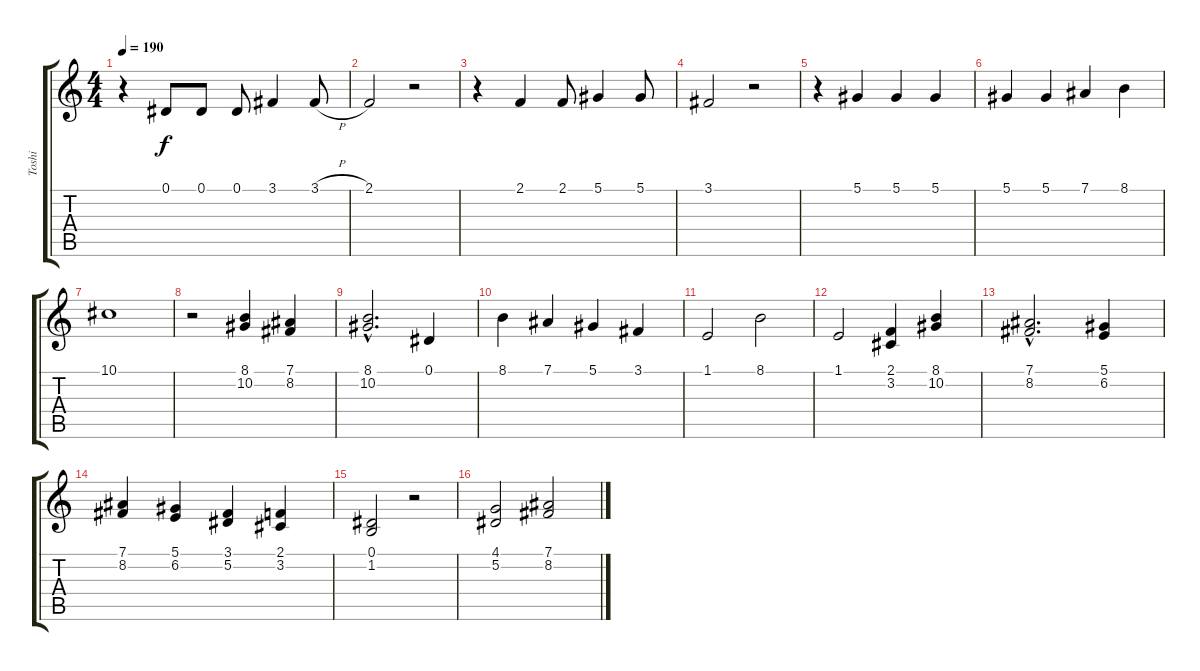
\track ("Toshi" "Toshi") {instrument tenorsax}
\staff {score tabs}
\tuning (Eb4 Bb3 Gb3 Db3 Ab2 Eb2) {hide}
\ts (4 4)
\tempo 190
\clef g2
\ks c
r.4{dy f} 0.1.8 0.1.8 0.1.8 3.1.4 3.1{h}.8 |
2.1.2 r.2 |
r.4 2.1.4 2.1.8 5.1.4 5.1.8 |
3.1.2 r.2 |
r.4 5.1.4 5.1.4 5.1.4 |
5.1.4 5.1.4 7.1.4 8.1.4 |
10.1.1 |
r.2 (8.1 10.2).4 (7.1 8.2).4 |
(8.1{hac} 10.2{hac}).2{d} 0.1.4 |
8.1.4 7.1.4 5.1.4 3.1.4 |
1.1.2 8.1.2 |
1.1.2 (2.1 3.2).4 (8.1 10.2).4 |
(7.1{hac} 8.2{hac}).2{d} (5.1 6.2).4 |
(7.1 8.2).4 (5.1 6.2).4 (3.1 5.2).4 (2.1 3.2).4 |
(0.1 1.2).2 r.2 |
(4.1 5.2).2 (7.1 8.2).2
